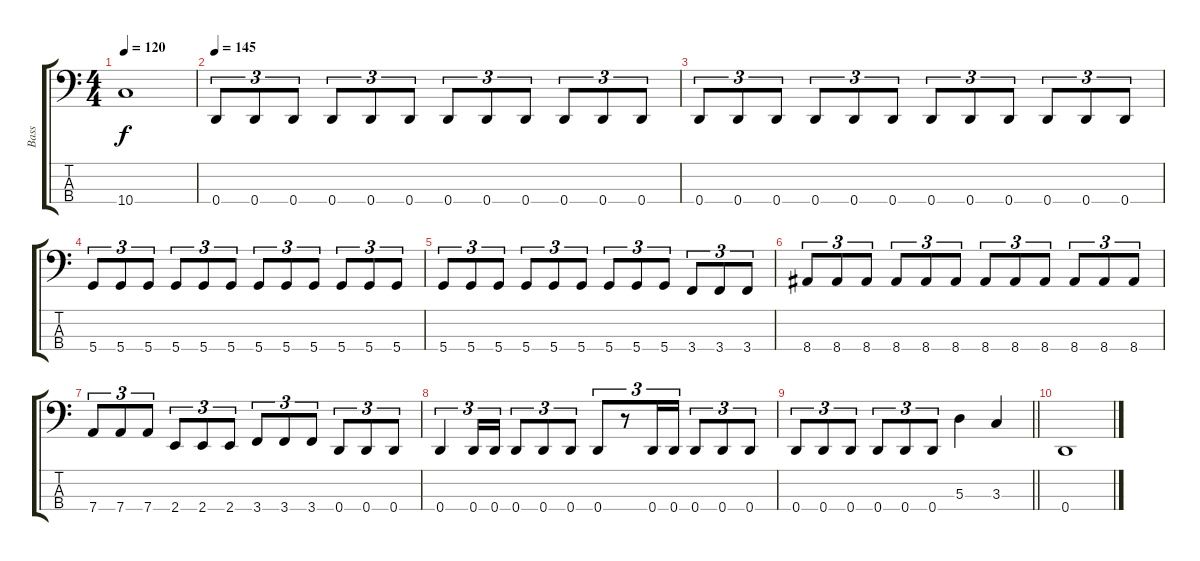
\track ("Bass" "Bass") {instrument electricbasspick}
\staff {score tabs}
\tuning (G2 D2 A1 D1) {hide}
\ts (4 4)
\tempo 120
\clef f4
\ks c
10.4{t}.1{dy f} |
\tempo 145
0.4.8{tu (3 2)} 0.4.8{tu (3 2)} 0.4.8{tu (3 2)} 0.4.8{tu (3 2)} 0.4.8{tu (3 2)} 0.4.8{tu (3 2)} 0.4.8{tu (3 2)} 0.4.8{tu (3 2)} 0.4.8{tu (3 2)} 0.4.8{tu (3 2)} 0.4.8{tu (3 2)} 0.4.8{tu (3 2)} |
0.4.8{tu (3 2)} 0.4.8{tu (3 2)} 0.4.8{tu (3 2)} 0.4.8{tu (3 2)} 0.4.8{tu (3 2)} 0.4.8{tu (3 2)} 0.4.8{tu (3 2)} 0.4.8{tu (3 2)} 0.4.8{tu (3 2)} 0.4.8{tu (3 2)} 0.4.8{tu (3 2)} 0.4.8{tu (3 2)} |
5.4.8{tu (3 2)} 5.4.8{tu (3 2)} 5.4.8{tu (3 2)} 5.4.8{tu (3 2)} 5.4.8{tu (3 2)} 5.4.8{tu (3 2)} 5.4.8{tu (3 2)} 5.4.8{tu (3 2)} 5.4.8{tu (3 2)} 5.4.8{tu (3 2)} 5.4.8{tu (3 2)} 5.4.8{tu (3 2)} |
5.4.8{tu (3 2)} 5.4.8{tu (3 2)} 5.4.8{tu (3 2)} 5.4.8{tu (3 2)} 5.4.8{tu (3 2)} 5.4.8{tu (3 2)} 5.4.8{tu (3 2)} 5.4.8{tu (3 2)} 5.4.8{tu (3 2)} 3.4.8{tu (3 2)} 3.4.8{tu (3 2)} 3.4.8{tu (3 2)} |
8.4.8{tu (3 2)} 8.4.8{tu (3 2)} 8.4.8{tu (3 2)} 8.4.8{tu (3 2)} 8.4.8{tu (3 2)} 8.4.8{tu (3 2)} 8.4.8{tu (3 2)} 8.4.8{tu (3 2)} 8.4.8{tu (3 2)} 8.4.8{tu (3 2)} 8.4.8{tu (3 2)} 8.4.8{tu (3 2)} |
7.4.8{tu (3 2)} 7.4.8{tu (3 2)} 7.4.8{tu (3 2)} 2.4.8{tu (3 2)} 2.4.8{tu (3 2)} 2.4.8{tu (3 2)} 3.4.8{tu (3 2)} 3.4.8{tu (3 2)} 3.4.8{tu (3 2)} 0.4.8{tu (3 2)} 0.4.8{tu (3 2)} 0.4.8{tu (3 2)} |
0.4.4{tu (3 2)} 0.4.16{tu (3 2)} 0.4.16{tu (3 2)} 0.4.8{tu (3 2)} 0.4.8{tu (3 2)} 0.4.8{tu (3 2)} 0.4.8{tu (3 2)} r.8{tu (3 2)} 0.4.16{tu (3 2)} 0.4.16{tu (3 2)} 0.4.8{tu (3 2)} 0.4.8{tu (3 2)} 0.4.8{tu (3 2)} |
\barLineRight lightlight
0.4.8{tu (3 2)} 0.4.8{tu (3 2)} 0.4.8{tu (3 2)} 0.4.8{tu (3 2)} 0.4.8{tu (3 2)} 0.4.8{tu (3 2)} 5.3.4 3.3.4 |
0.4.1
